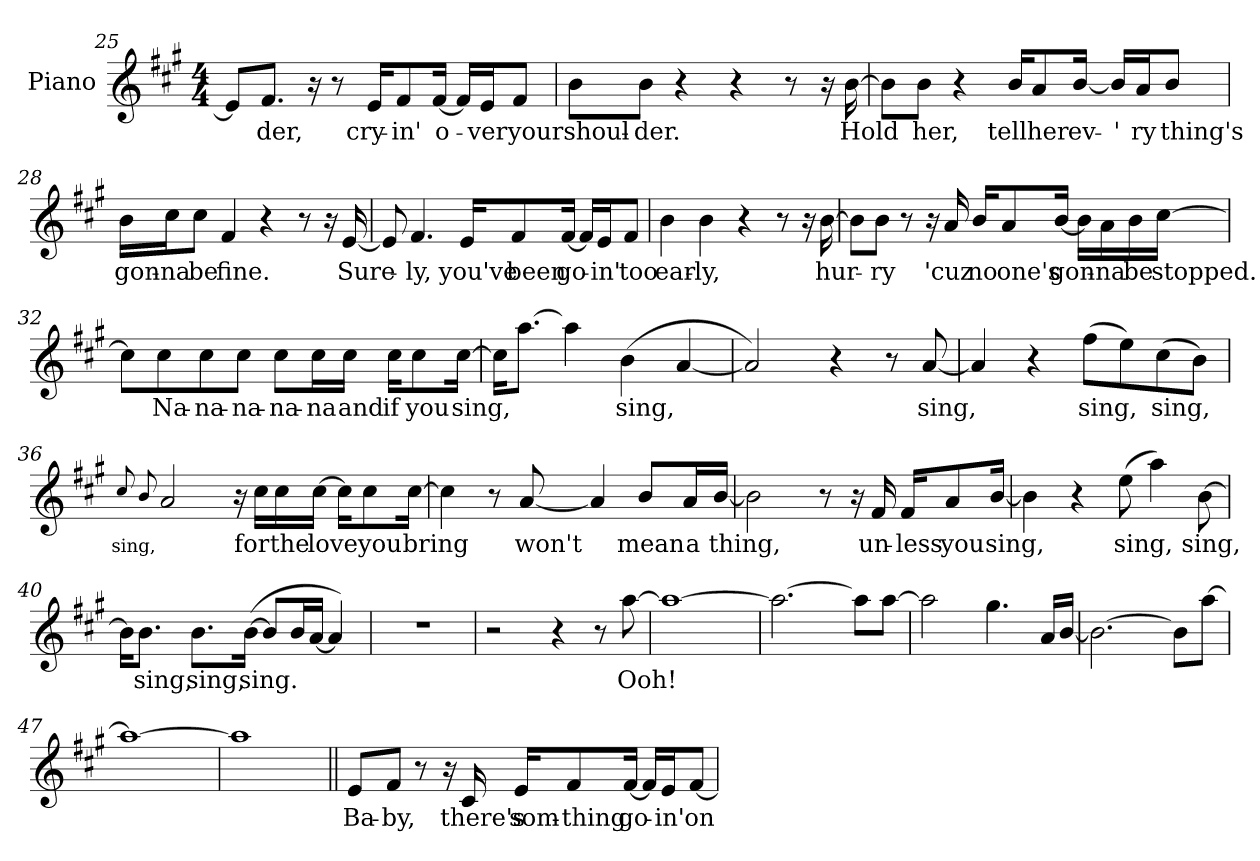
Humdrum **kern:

**kern	**text
*part1	*part1
*staff1	*staff1
*I"Piano	*
*I'Pno.	*
!!LO:LB:g=z
*clefG2	*
*k[f#c#g#]	*
*A:	*
*M4/4	*
=25	=25
8eL]	.
!	!LO:LY:b
8.f#J	-der,
16r	.
8r	.
!	!LO:LY:b
16eKL	cry-
!	!LO:LY:b
8f#	-in'
!	!LO:LY:b
[16f#Jk	o-
16f#LL]	.
!	!LO:LY:b
16eJ	-ver
!	!LO:LY:b
8f#J	your
=26	=26
!	!LO:LY:b
8bL	shoul-
!	!LO:LY:b
8bJ	-der.
4r	.
4r	.
8r	.
16r	.
!	!LO:LY:b
[16b	Hold
=27	=27
8bL]	.
!	!LO:LY:b
8bJ	her,
4r	.
!	!LO:LY:b
16bKL	tell
!	!LO:LY:b
8a	her
!	!LO:LY:b
[16bJk	ev-
!	!LO:LY:b
16bLL]	-'
!	!LO:LY:b
16aJ	ry
!	!LO:LY:b
8bJ	thing's
=28	=28
!	!LO:LY:b
16bLL	gon-
!	!LO:LY:b
16cc#J	-na
!	!LO:LY:b
8cc#J	be
!	!LO:LY:b
4f#	fine.
4r	.
8r	.
16r	.
!	!LO:LY:b
[16e	Sure-
=29	=29
8e]	.
!	!LO:LY:b
4.f#	-ly,
!	!LO:LY:b
16eKL	you've
!	!LO:LY:b
8f#	been
!	!LO:LY:b
[16f#Jk	go-
16f#LL]	.
!	!LO:LY:b
16eJ	-in'
!	!LO:LY:b
8f#J	too
!!LO:LB:g=z
=30	=30
!	!LO:LY:b
4b	ear-
!	!LO:LY:b
4b	-ly,
4r	.
8r	.
16r	.
!	!LO:LY:b
[16b	hur-
=31	=31
8bL]	.
!	!LO:LY:b
8bJ	-ry
8r	.
16r	.
!	!LO:LY:b
16a	'cuz
!	!LO:LY:b
16bKL	no
!	!LO:LY:b
8a	one's
!	!LO:LY:b
[16bJk	gon-
16bLL]	.
!	!LO:LY:b
16a	-na
!	!LO:LY:b
16b	be
!	!LO:LY:b
[16cc#JJ	stopped.
=32	=32
8cc#L]	.
!	!LO:LY:b
8cc#	Na-
!	!LO:LY:b
8cc#	-na-
!	!LO:LY:b
8cc#J	-na-
!	!LO:LY:b
8cc#L	-na-
!	!LO:LY:b
16cc#L	-na
!	!LO:LY:b
16cc#JJ	and
!	!LO:LY:b
16cc#KL	if
!	!LO:LY:b
8cc#	you
!	!LO:LY:b
[16cc#Jk	sing,
=33	=33
16cc#KL]	.
[8.aaJ	.
4aa]	.
!	!LO:LY:b
(4b	sing,
[4a	.
=34	=34
2a])	.
4r	.
8r	.
!	!LO:LY:b
[8a	sing,
!!LO:LB:g=z
=35	=35
4a]	.
4r	.
!	!LO:LY:b
(8ff#L	sing,
8ee)	.
!	!LO:LY:b
(8cc#	sing,
8bJ)	.
=36	=36
!	!LO:LY:b
8qqcc#	sing,
8qqb	.
2a	.
16r	.
!	!LO:LY:b
16cc#LL	for
!	!LO:LY:b
16cc#	the
!	!LO:LY:b
[16cc#JJ	love
16cc#KL]	.
!	!LO:LY:b
8cc#	you
!	!LO:LY:b
[16cc#Jk	bring
=37	=37
4cc#]	.
8r	.
!	!LO:LY:b
[8a	won't
4a]	.
!	!LO:LY:b
8bL	mean
!	!LO:LY:b
16aL	a
!	!LO:LY:b
[16bJJ	thing,
=38	=38
2b]	.
8r	.
16r	.
!	!LO:LY:b
16f#	un-
!	!LO:LY:b
16f#KL	-less
!	!LO:LY:b
8a	you
!	!LO:LY:b
[16bJk	sing,
=39	=39
4b]	.
4r	.
!	!LO:LY:b
(8ee	sing,
4aa)	.
!	!LO:LY:b
[8b	sing,
!!LO:PB:g=z
=40	=40
16bKL]	.
!	!LO:LY:b
8.bJ	sing,
!	!LO:LY:b
8.bL	sing,
!	!LO:LY:b
([16bJk	sing.
8bL]	.
16bL	.
[16aJJ	.
4a])	.
=41	=41
1r	.
=42	=42
2r	.
4r	.
8r	.
!	!LO:LY:b
[8aa	Ooh!
=43	=43
1aa_	.
=44	=44
2.aa_	.
8aaL]	.
[8aaJ	.
=45	=45
2aa]	.
4.gg#	.
16aLL	.
[16bJJ	.
!!LO:LB:g=z
=46	=46
2.b_	.
8bL]	.
[8aaJ	.
=47	=47
1aa_	.
=48	=48
1aa]	.
=49||	=49||
!	!LO:LY:b
8eL	Ba-
!	!LO:LY:b
8f#J	-by,
8r	.
16r	.
!	!LO:LY:b
16c#	there's
!	!LO:LY:b
16eKL	som-
!	!LO:LY:b
8f#	-thing
!	!LO:LY:b
[16f#Jk	go-
16f#LL]	.
!	!LO:LY:b
16eJ	-in'
!	!LO:LY:b
[8f#J	on
=	=
*-	*-
